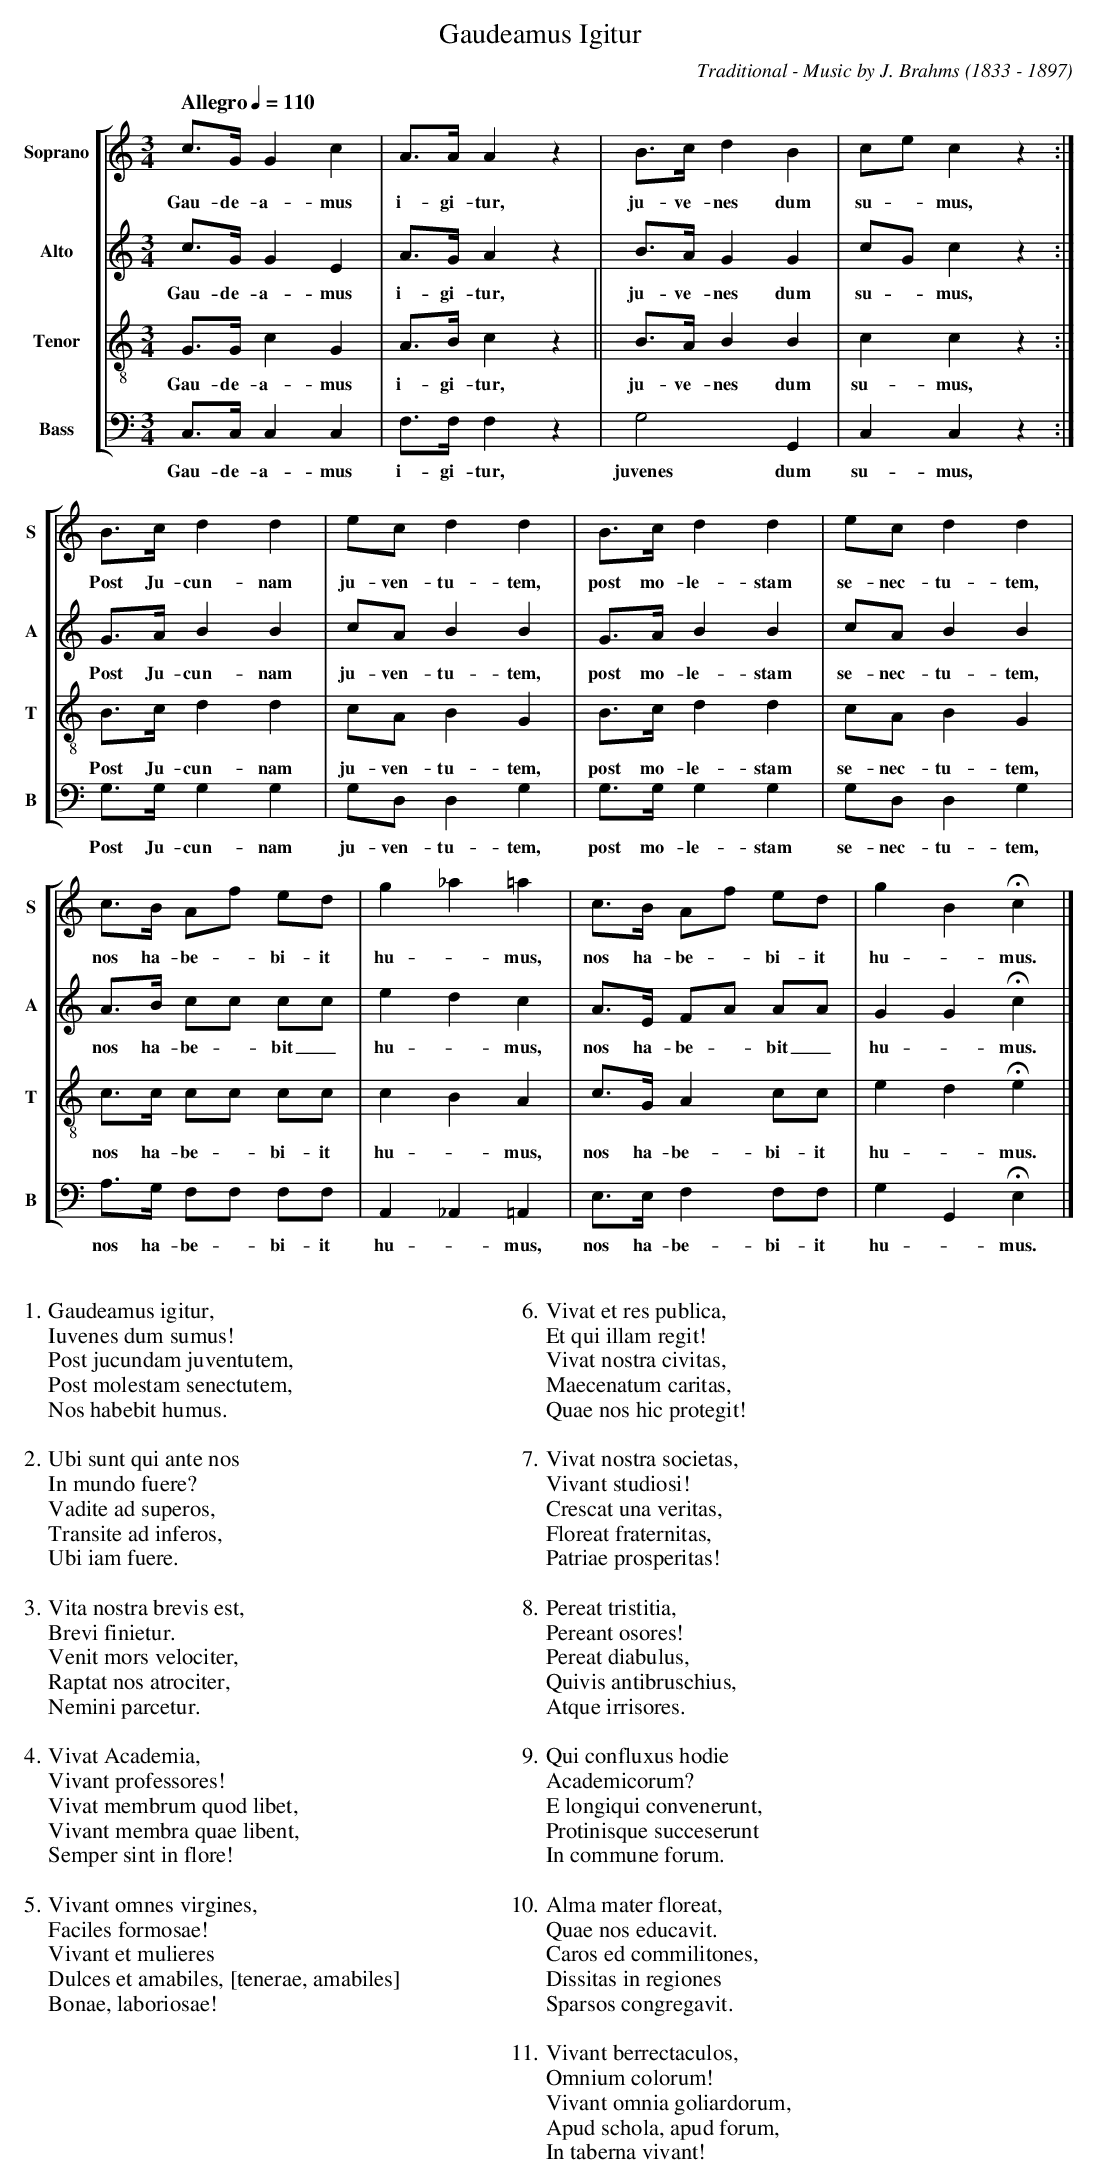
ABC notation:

X:1
T: Gaudeamus Igitur
C: Traditional - Music by J. Brahms (1833 - 1897)
M: 3/4
L: 1/4
%%score [S|A|T|B]
V: S clef=treble   name="Soprano" sname="S"
V: A clef=treble   name="Alto"    sname="A"
V: T clef=treble-8 name="Tenor"   sname="T"
V: B clef=bass     name="Bass"    sname="B"
Q: "Allegro" 1/4 = 110
K: C
[V: S] c/>G/Gc|A/>A/Az|B/>c/dB |c/e/cz :|
w: Gau-de-a-mus i-gi-tur, ju-ve-nes dum su -mus,
[V: A] c/>G/GE|A/>G/Az|B/>A/GG |c/G/cz :|
w: Gau-de-a-mus i-gi-tur, ju-ve-nes dum su -mus,
[V: T] G/>G/cG|A/>B/cz||B/>A/BB|ccz    :|
w: Gau-de-a-mus i-gi-tur, ju-ve-nes dum su- mus,
[V: B] C,/>C,/C,C,|F,/>F,/F,z|G,2     G,,|C,C,z    :|
w: Gau-de-a-mus i-gi-tur, juvenes dum su-mus,
[V: S] B/>c/dd|e/c/dd|B/>c/dd|e/c/dd|
w: Post Ju-cun-nam ju-ven-tu-tem, post mo-le-stam se-nec-tu-tem,
[V: A] G/>A/BB|c/A/BB|G/>A/BB|c/A/BB|
w: Post Ju-cun-nam ju-ven-tu-tem, post mo-le-stam se-nec-tu-tem,
[V: T] B/>c/dd|c/A/BG|B/>c/dd|c/A/BG|
w: Post Ju-cun-nam ju-ven-tu-tem, post mo-le-stam se-nec-tu-tem,
[V: B] G,/>G,/G,G,|G,/D,/D,G,|G,/>G,/G,G,|G,/D,/D,G,|
w: Post Ju-cun-nam ju-ven-tu-tem, post mo-le-stam se-nec-tu-tem,
[V: S] c/>B/ A/f/ e/d/|g_a=a|c/>B/ A/f/ e/d/|gBHc|]
w: nos ha-be -bi-it hu -mus, nos ha-be -bi-it hu -mus.
[V: A] A/>B/ c/c/ c/c/|edc  |A/>E/ F/A/ A/A/|GGHc|]
w: nos ha-be -bit_ hu -mus, nos ha-be -bit_ hu -mus.
[V: T] c/>c/ c/c/ c/c/|cBA  |c/>G/ A c/c/   |edHe|]
w: nos ha-be -bi-it hu -mus, nos ha-be-bi-it hu -mus.
[V: B] A,/>G,/ F,/F,/ F,/F,/|A,,_A,,=A,,|E,/>E,/F, F,/F,/|G,G,,HE,|]
w: nos ha-be -bi-it hu -mus, nos ha-be-bi-it hu -mus.
%%newpage
W: 1. Gaudeamus igitur,
W: Iuvenes dum sumus!
W: Post jucundam juventutem,
W: Post molestam senectutem,
W: Nos habebit humus.
W:
W: 2. Ubi sunt qui ante nos
W: In mundo fuere?
W: Vadite ad superos,
W: Transite ad inferos,
W: Ubi iam fuere.
W:
W: 3. Vita nostra brevis est,
W: Brevi finietur.
W: Venit mors velociter,
W: Raptat nos atrociter,
W: Nemini parcetur.
W:
W: 4. Vivat Academia,
W: Vivant professores!
W: Vivat membrum quod libet,
W: Vivant membra quae libent,
W: Semper sint in flore!
W:
W: 5. Vivant omnes virgines,
W: Faciles formosae!
W: Vivant et mulieres
W: Dulces et amabiles, [tenerae, amabiles]
W: Bonae, laboriosae!
W:
W: 6. Vivat et res publica,
W: Et qui illam regit!
W: Vivat nostra civitas,
W: Maecenatum caritas,
W: Quae nos hic protegit!
W:
W: 7. Vivat nostra societas,
W: Vivant studiosi!
W: Crescat una veritas,
W: Floreat fraternitas,
W: Patriae prosperitas!
W:
W: 8. Pereat tristitia,
W: Pereant osores!
W: Pereat diabulus,
W: Quivis antibruschius,
W: Atque irrisores.
W:
W: 9. Qui confluxus hodie
W: Academicorum?
W: E longiqui convenerunt,
W: Protinisque succeserunt
W: In commune forum.
W:
W: 10. Alma mater floreat,
W: Quae nos educavit.
W: Caros ed commilitones,
W: Dissitas in regiones
W: Sparsos congregavit.
W:\
W: 11. Vivant berrectaculos,
W: Omnium colorum!
W: Vivant omnia goliardorum,
W: Apud schola, apud forum,
W: In taberna vivant!
